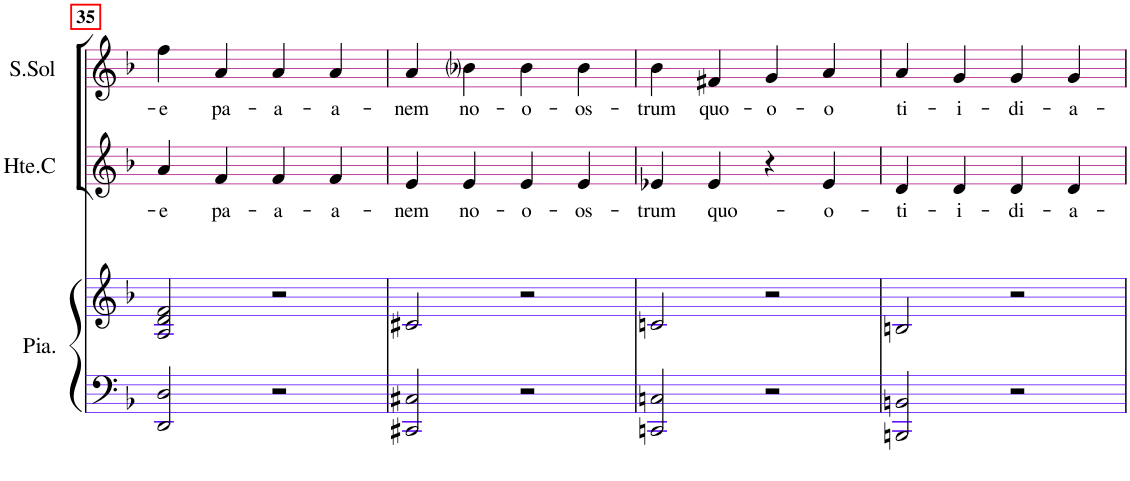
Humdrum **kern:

**kern	**kern	**kern	**text	**kern	**text
*part3	*part3	*part2	*part2	*part1	*part1
*staff4	*staff3	*staff2	*staff2	*staff1	*staff1
*I"Piano	*	*I"Hte-Contre	*	*I"Soprane Sol.	*
*I'Pia.	*	*I'Hte.C	*	*I'S.Sol	*
!!LO:PB:g=z
*clefF4	*clefG2	*clefG2	*	*clefG2	*
*k[b-]	*k[b-]	*k[b-]	*	*k[b-]	*
*M4/4	*M4/4	*M4/4	*	*M4/4	*
=35	=35	=35	=35	=35	=35
!	!	!	!LO:LY:b	!	!LO:LY:b
2DD/ 2D/	2A/ 2d/ 2f/	4a/	-e	4ff\	-e
!	!	!	!LO:LY:b	!	!LO:LY:b
.	.	4f/	pa-	4a/	pa-
!	!	!	!LO:LY:b	!	!LO:LY:b
2r	2r	4f/	-a-	4a/	-a-
!	!	!	!LO:LY:b	!	!LO:LY:b
.	.	4f/	-a-	4a/	-a-
=36	=36	=36	=36	=36	=36
!	!	!	!LO:LY:b	!	!LO:LY:b
2CC#X/ 2C#X/	2c#X/	4e/	-nem	4a/	-nem
!	!	!	!LO:LY:b	!	!LO:LY:b
.	.	4e/	no-	4b-i\	no-
!	!	!	!LO:LY:b	!	!LO:LY:b
2r	2r	4e/	-o-	4b-\	-o-
!	!	!	!LO:LY:b	!	!LO:LY:b
.	.	4e/	-os-	4b-\	-os-
=37	=37	=37	=37	=37	=37
!	!	!	!LO:LY:b	!	!LO:LY:b
2CCn/ 2Cn/	2cn/	4e-X/	-trum	4b-\	-trum
!	!	!	!LO:LY:b	!	!LO:LY:b
.	.	4e-/	quo-	4f#X/	quo-
!	!	!	!	!	!LO:LY:b
2r	2r	4r	.	4g/	-o-
!	!	!	!LO:LY:b	!	!LO:LY:b
.	.	4e-/	-o-	4a/	-o
=38	=38	=38	=38	=38	=38
!	!	!	!LO:LY:b	!	!LO:LY:b
2BBBn/ 2BBn/	2Bn/	4d/	-ti-	4a/	ti-
!	!	!	!LO:LY:b	!	!LO:LY:b
.	.	4d/	-i-	4g/	-i-
!	!	!	!LO:LY:b	!	!LO:LY:b
2r	2r	4d/	-di-	4g/	-di-
!	!	!	!LO:LY:b	!	!LO:LY:b
.	.	4d/	-a-	4g/	-a-
=	=	=	=	=	=
*-	*-	*-	*-	*-	*-
